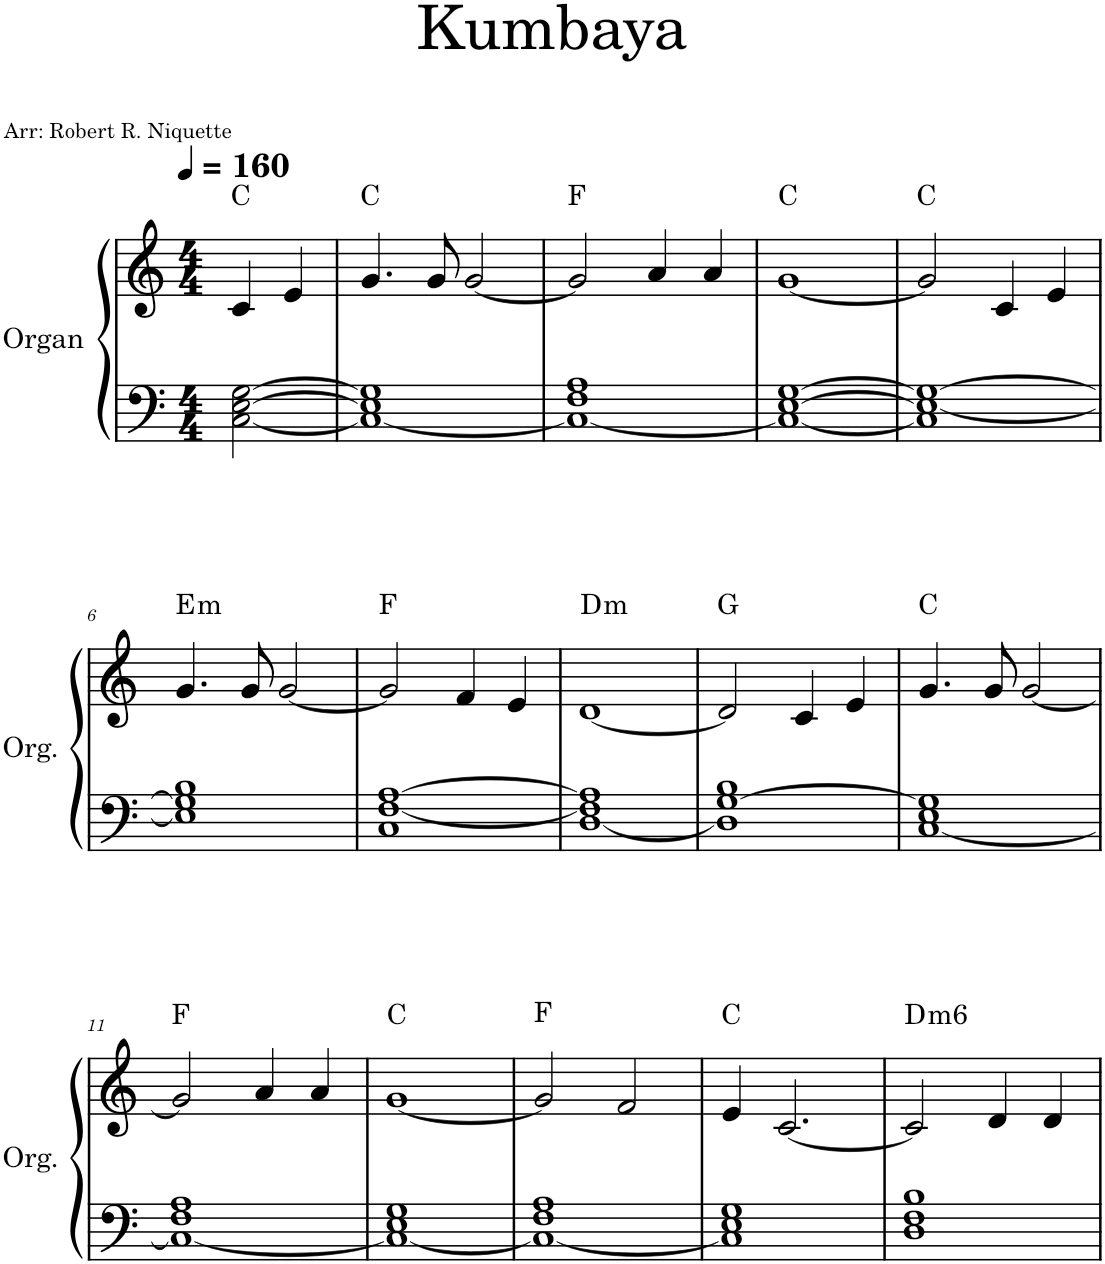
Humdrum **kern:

**kern	**kern	**harte
*part1	*part1	*part1
*staff2	*staff1	*
*I"Organ	*	*
*I'Org.	*	*
*clefF4	*clefG2	*
*k[]	*k[]	*
*M4/4	*M4/4	*
*MM160	*MM160	*
=1	=1	=1
[2C\ [2E\ [2G\	4c/	C:maj
.	4e/	.
=2	=2	=2
1C_ 1E] 1G]	4.g/	C:maj
.	8g/	.
.	[2g/	.
=3	=3	=3
1C_ 1F 1A	2g/]	F:maj
.	4a/	.
.	4a/	.
=4	=4	=4
1C_ [1E [1G	[1g	C:maj
=5	=5	=5
1C] 1E_ 1G_	2g/]	C:maj
.	4c/	.
.	4e/	.
!!LO:LB:g=z
=6	=6	=6
!	!	!LO:H:kt=m
1E] 1G] 1B	4.g/	E:min
.	8g/	.
.	[2g/	.
=7	=7	=7
1C [1F [1A	2g/]	F:maj
.	4f/	.
.	4e/	.
=8	=8	=8
!	!	!LO:H:kt=m
[1D 1F] 1A]	[1d	D:min
=9	=9	=9
1D] [1G 1B	2d/]	G:maj
.	4c/	.
.	4e/	.
=10	=10	=10
[1C 1E 1G]	4.g/	C:maj
.	8g/	.
.	[2g/	.
!!LO:LB:g=z
=11	=11	=11
1C_ 1F 1A	2g/]	F:maj
!	!	!LO:H:kt=N.C.
.	4a/	N
.	4a/	.
=12	=12	=12
1C_ 1E 1G	[1g	C:maj
=13	=13	=13
1C_ 1F 1A	2g/]	F:maj
.	2f/	.
=14	=14	=14
1C] 1E 1G	4e/	C:maj
.	[2.c/	.
=15	=15	=15
!	!	!LO:H:kt=m6
1D 1F 1B	2c/]	D:min6
.	4d/	.
.	4d/	.
=	=	=
*-	*-	*-
